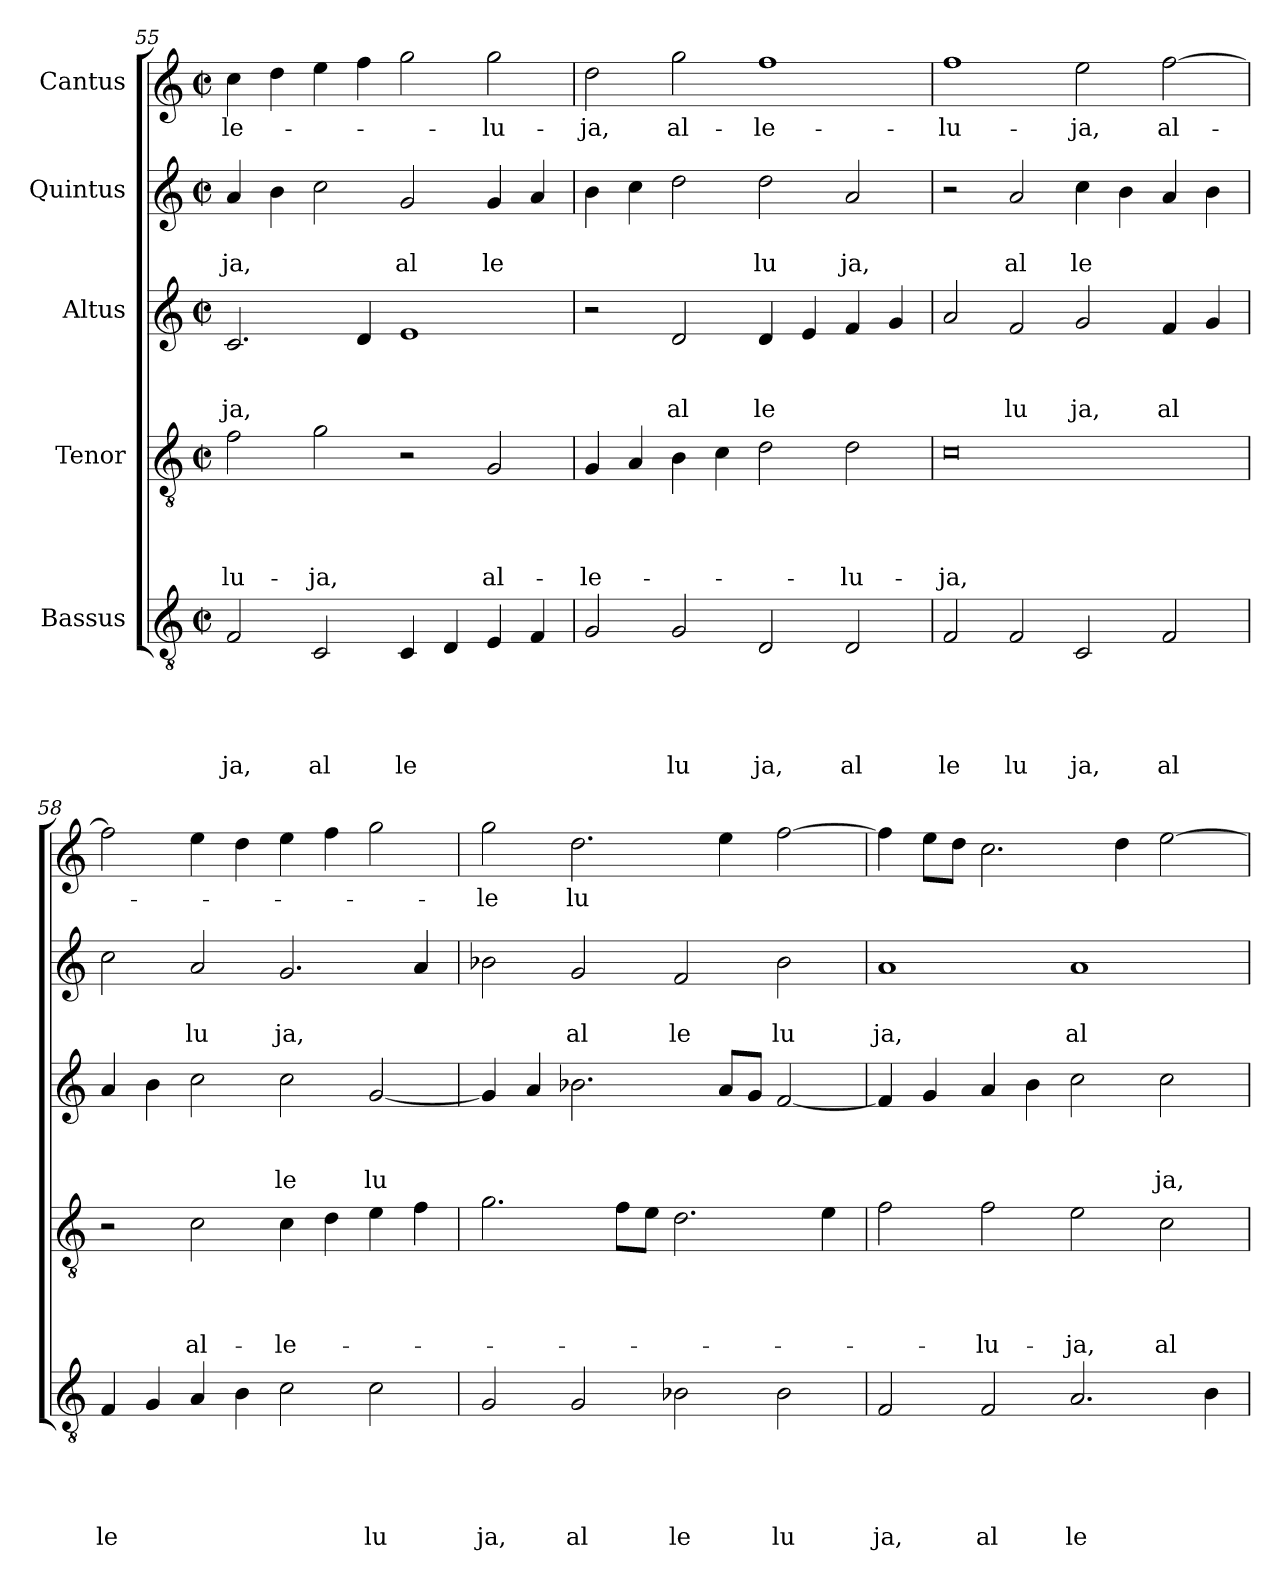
**kern	**text	**text	**text	**text	**text	**kern	**text	**text	**text	**text	**kern	**text	**text	**text	**kern	**text	**text	**kern	**text
*part5	*part5	*part5	*part5	*part5	*part5	*part4	*part4	*part4	*part4	*part4	*part3	*part3	*part3	*part3	*part2	*part2	*part2	*part1	*part1
*staff5	*staff5	*staff5	*staff5	*staff5	*staff5	*staff4	*staff4	*staff4	*staff4	*staff4	*staff3	*staff3	*staff3	*staff3	*staff2	*staff2	*staff2	*staff1	*staff1
*I"Bassus	*	*	*	*	*	*I"Tenor	*	*	*	*	*I"Altus	*	*	*	*I"Quintus	*	*	*I"Cantus	*
*clefGv2	*	*	*	*	*	*clefGv2	*	*	*	*	*clefG2	*	*	*	*clefG2	*	*	*clefG2	*
*k[]	*	*	*	*	*	*k[]	*	*	*	*	*k[]	*	*	*	*k[]	*	*	*k[]	*
*C:	*	*	*	*	*	*C:	*	*	*	*	*C:	*	*	*	*C:	*	*	*C:	*
*M2/2	*	*	*	*	*	*M2/2	*	*	*	*	*M2/2	*	*	*	*M2/2	*	*	*M2/2	*
*met(c|)	*	*	*	*	*	*met(c|)	*	*	*	*	*met(c|)	*	*	*	*met(c|)	*	*	*met(c|)	*
=55	=55	=55	=55	=55	=55	=55	=55	=55	=55	=55	=55	=55	=55	=55	=55	=55	=55	=55	=55
!	!	!	!	!	!LO:LY:b	!	!	!	!	!LO:LY:b	!	!	!	!LO:LY:b	!	!	!LO:LY:b	!	!LO:LY:b
2F/	.	.	.	.	ja,	2f\	.	.	.	-lu-	2.c/	.	.	ja,	4a/	.	ja,	4cc\	-le-
.	.	.	.	.	.	.	.	.	.	.	.	.	.	.	4b\	.	.	4dd\	.
!	!	!	!	!	!LO:LY:b	!	!	!	!	!LO:LY:b	!	!	!	!	!	!	!	!	!
2C/	.	.	.	.	al	2g\	.	.	.	-ja,	.	.	.	.	2cc\	.	.	4ee\	.
.	.	.	.	.	.	.	.	.	.	.	4d/	.	.	.	.	.	.	4ff\	.
!	!	!	!	!	!LO:LY:b	!	!	!	!	!	!	!	!	!	!	!	!LO:LY:b	!	!
4C/	.	.	.	.	le	2r	.	.	.	.	1e	.	.	.	2g/	.	al	2gg\	.
4D/	.	.	.	.	.	.	.	.	.	.	.	.	.	.	.	.	.	.	.
!	!	!	!	!	!	!	!	!	!	!LO:LY:b	!	!	!	!	!	!	!LO:LY:b	!	!LO:LY:b
4E/	.	.	.	.	.	2G/	.	.	.	al-	.	.	.	.	4g/	.	le	2gg\	-lu-
4F/	.	.	.	.	.	.	.	.	.	.	.	.	.	.	4a/	.	.	.	.
=56	=56	=56	=56	=56	=56	=56	=56	=56	=56	=56	=56	=56	=56	=56	=56	=56	=56	=56	=56
!	!	!	!	!	!	!	!	!	!	!LO:LY:b	!	!	!	!	!	!	!	!	!LO:LY:b
2G/	.	.	.	.	.	4G/	.	.	.	-le-	2r	.	.	.	4b\	.	.	2dd\	-ja,
.	.	.	.	.	.	4A/	.	.	.	.	.	.	.	.	4cc\	.	.	.	.
!	!	!	!	!	!LO:LY:b	!	!	!	!	!	!	!	!	!LO:LY:b	!	!	!	!	!LO:LY:b
2G/	.	.	.	.	lu	4B\	.	.	.	.	2d/	.	.	al	2dd\	.	.	2gg\	al-
.	.	.	.	.	.	4c\	.	.	.	.	.	.	.	.	.	.	.	.	.
!	!	!	!	!	!LO:LY:b	!	!	!	!	!	!	!	!	!LO:LY:b	!	!	!LO:LY:b	!	!LO:LY:b
2D/	.	.	.	.	ja,	2d\	.	.	.	.	4d/	.	.	le	2dd\	.	lu	1ff	-le-
.	.	.	.	.	.	.	.	.	.	.	4e/	.	.	.	.	.	.	.	.
!	!	!	!	!	!LO:LY:b	!	!	!	!	!LO:LY:b	!	!	!	!	!	!	!LO:LY:b	!	!
2D/	.	.	.	.	al	2d\	.	.	.	-lu-	4f/	.	.	.	2a/	.	ja,	.	.
.	.	.	.	.	.	.	.	.	.	.	4g/	.	.	.	.	.	.	.	.
=57	=57	=57	=57	=57	=57	=57	=57	=57	=57	=57	=57	=57	=57	=57	=57	=57	=57	=57	=57
!	!	!	!	!	!LO:LY:b	!	!	!	!	!LO:LY:b	!	!	!	!	!	!	!	!	!LO:LY:b
2F/	.	.	.	.	le	0c	.	.	.	-ja,	2a/	.	.	.	2r	.	.	1ff	-lu-
!	!	!	!	!	!LO:LY:b	!	!	!	!	!	!	!	!	!LO:LY:b	!	!	!LO:LY:b	!	!
2F/	.	.	.	.	lu	.	.	.	.	.	2f/	.	.	lu	2a/	.	al	.	.
!	!	!	!	!	!LO:LY:b	!	!	!	!	!	!	!	!	!LO:LY:b	!	!	!LO:LY:b	!	!LO:LY:b
2C/	.	.	.	.	ja,	.	.	.	.	.	2g/	.	.	ja,	4cc\	.	le	2ee\	-ja,
.	.	.	.	.	.	.	.	.	.	.	.	.	.	.	4b\	.	.	.	.
!	!	!	!	!	!LO:LY:b	!	!	!	!	!	!	!	!	!LO:LY:b	!	!	!	!	!LO:LY:b
2F/	.	.	.	.	al	.	.	.	.	.	4f/	.	.	al	4a/	.	.	[<2ff\	al-
.	.	.	.	.	.	.	.	.	.	.	4g/	.	.	.	4b\	.	.	.	.
!!LO:PB:g=z
=58	=58	=58	=58	=58	=58	=58	=58	=58	=58	=58	=58	=58	=58	=58	=58	=58	=58	=58	=58
!	!	!	!	!	!LO:LY:b	!	!	!	!	!	!	!	!	!	!	!	!	!	!
4F/	.	.	.	.	le	2r	.	.	.	.	4a/	.	.	.	2cc\	.	.	2ff\]	.
4G/	.	.	.	.	.	.	.	.	.	.	4b\	.	.	.	.	.	.	.	.
!	!	!	!	!	!	!	!	!	!	!LO:LY:b	!	!	!	!	!	!	!LO:LY:b	!	!
4A/	.	.	.	.	.	2c\	.	.	.	al-	2cc\	.	.	.	2a/	.	lu	4ee\	.
4B\	.	.	.	.	.	.	.	.	.	.	.	.	.	.	.	.	.	4dd\	.
!	!	!	!	!	!	!	!	!	!	!LO:LY:b	!	!	!	!LO:LY:b	!	!	!LO:LY:b	!	!
2c\	.	.	.	.	.	4c\	.	.	.	-le-	2cc\	.	.	le	2.g/	.	ja,	4ee\	.
.	.	.	.	.	.	4d\	.	.	.	.	.	.	.	.	.	.	.	4ff\	.
!	!	!	!	!	!LO:LY:b	!	!	!	!	!	!	!	!	!LO:LY:b	!	!	!	!	!
2c\	.	.	.	.	lu	4e\	.	.	.	.	[<2g/	.	.	lu	.	.	.	2gg\	.
.	.	.	.	.	.	4f\	.	.	.	.	.	.	.	.	4a/	.	.	.	.
=59	=59	=59	=59	=59	=59	=59	=59	=59	=59	=59	=59	=59	=59	=59	=59	=59	=59	=59	=59
!	!	!	!	!	!LO:LY:b	!	!	!	!	!	!	!	!	!	!	!	!	!	!LO:LY:b
2G/	.	.	.	.	ja,	2.g\	.	.	.	.	4g/]	.	.	.	2b-X\	.	.	2gg\	-le
.	.	.	.	.	.	.	.	.	.	.	4a/	.	.	.	.	.	.	.	.
!	!	!	!	!	!LO:LY:b	!	!	!	!	!	!	!	!	!	!	!	!LO:LY:b	!	!LO:LY:b
2G/	.	.	.	.	al	.	.	.	.	.	2.b-X\	.	.	.	2g/	.	al	2.dd\	lu
.	.	.	.	.	.	8f\L	.	.	.	.	.	.	.	.	.	.	.	.	.
.	.	.	.	.	.	8e\J	.	.	.	.	.	.	.	.	.	.	.	.	.
!	!	!	!	!	!LO:LY:b	!	!	!	!	!	!	!	!	!	!	!	!LO:LY:b	!	!
2B-X\	.	.	.	.	le	2.d\	.	.	.	.	.	.	.	.	2f/	.	le	.	.
.	.	.	.	.	.	.	.	.	.	.	8a/L	.	.	.	.	.	.	4ee\	.
.	.	.	.	.	.	.	.	.	.	.	8g/J	.	.	.	.	.	.	.	.
!	!	!	!	!	!LO:LY:b	!	!	!	!	!	!	!	!	!	!	!	!LO:LY:b	!	!
2B-\	.	.	.	.	lu	.	.	.	.	.	[<2f/	.	.	.	2b-\	.	lu	[>2ff\	.
.	.	.	.	.	.	4e\	.	.	.	.	.	.	.	.	.	.	.	.	.
=60	=60	=60	=60	=60	=60	=60	=60	=60	=60	=60	=60	=60	=60	=60	=60	=60	=60	=60	=60
!	!	!	!	!	!LO:LY:b	!	!	!	!	!	!	!	!	!	!	!	!LO:LY:b	!	!
2F/	.	.	.	.	ja,	2f\	.	.	.	.	4f/]	.	.	.	1a	.	ja,	4ff\]	.
.	.	.	.	.	.	.	.	.	.	.	4g/	.	.	.	.	.	.	8ee\L	.
.	.	.	.	.	.	.	.	.	.	.	.	.	.	.	.	.	.	8dd\J	.
!	!	!	!	!	!LO:LY:b	!	!	!	!	!LO:LY:b	!	!	!	!	!	!	!	!	!
2F/	.	.	.	.	al	2f\	.	.	.	-lu-	4a/	.	.	.	.	.	.	2.cc\	.
.	.	.	.	.	.	.	.	.	.	.	4b\	.	.	.	.	.	.	.	.
!	!	!	!	!	!LO:LY:b	!	!	!	!	!LO:LY:b	!	!	!	!	!	!	!LO:LY:b	!	!
2.A/	.	.	.	.	le	2e\	.	.	.	-ja,	2cc\	.	.	.	1a	.	al	.	.
.	.	.	.	.	.	.	.	.	.	.	.	.	.	.	.	.	.	4dd\	.
!	!	!	!	!	!	!	!	!	!	!LO:LY:b	!	!	!	!LO:LY:b	!	!	!	!	!
.	.	.	.	.	.	2c\	.	.	.	al-	2cc\	.	.	ja,	.	.	.	[>2ee\	.
4B\	.	.	.	.	.	.	.	.	.	.	.	.	.	.	.	.	.	.	.
=	=	=	=	=	=	=	=	=	=	=	=	=	=	=	=	=	=	=	=
*-	*-	*-	*-	*-	*-	*-	*-	*-	*-	*-	*-	*-	*-	*-	*-	*-	*-	*-	*-
